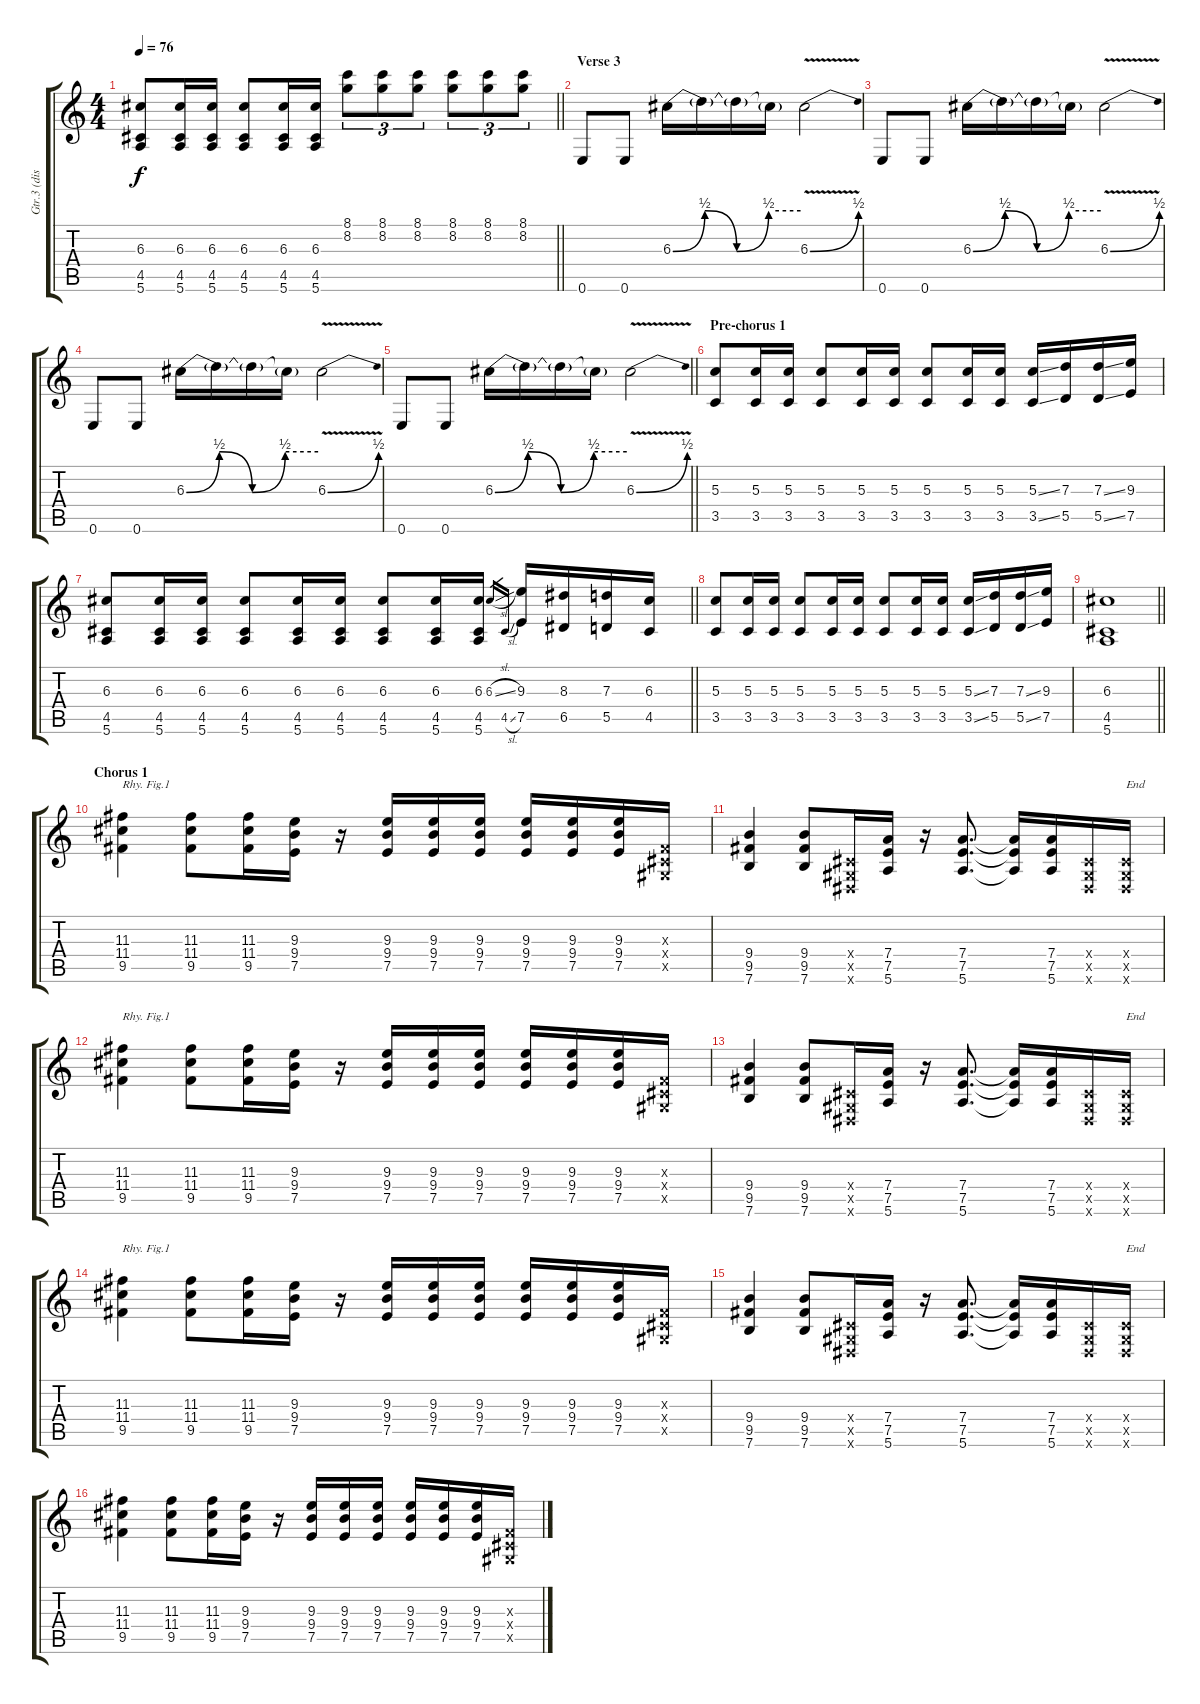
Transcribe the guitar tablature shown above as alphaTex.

\track ("Gtr.3 (dist.)" "Gtr.3 (dis") {instrument distortionguitar}
\staff {score tabs}
\tuning (E4 B3 G3 D3 A2 E2) {hide}
\ts (4 4)
\tempo 76
\clef g2
\barLineRight lightlight
\ks c
(6.3 4.5 5.6).8{dy f} (6.3 4.5 5.6).16 (6.3 4.5 5.6).16 (6.3 4.5 5.6).8 (6.3 4.5 5.6).16 (6.3 4.5 5.6).16 (8.1 8.2).8{tu (3 2)} (8.1 8.2).8{tu (3 2)} (8.1 8.2).8{tu (3 2)} (8.1 8.2).8{tu (3 2)} (8.1 8.2).8{tu (3 2)} (8.1 8.2).8{tu (3 2)} |
\section ("" "Verse 3")
0.6.8 0.6.8 6.3{be (custom 0 0 15 2 30 0 45 2 60 2)}.16 6.3{t}.16 6.3{t}.16 6.3{t}.16 6.3{be (bend 0 0 60 2) v}.2 |
0.6.8 0.6.8 6.3{be (custom 0 0 15 2 30 0 45 2 60 2)}.16 6.3{t}.16 6.3{t}.16 6.3{t}.16 6.3{be (bend 0 0 60 2) v}.2 |
0.6.8 0.6.8 6.3{be (custom 0 0 15 2 30 0 45 2 60 2)}.16 6.3{t}.16 6.3{t}.16 6.3{t}.16 6.3{be (bend 0 0 60 2) v}.2 |
\barLineRight lightlight
0.6.8 0.6.8 6.3{be (custom 0 0 15 2 30 0 45 2 60 2)}.16 6.3{t}.16 6.3{t}.16 6.3{t}.16 6.3{be (bend 0 0 60 2) v}.2 |
\section ("" "Pre-chorus 1")
(5.3 3.5).8 (5.3 3.5).16 (5.3 3.5).16 (5.3 3.5).8 (5.3 3.5).16 (5.3 3.5).16 (5.3 3.5).8 (5.3 3.5).16 (5.3 3.5).16 (5.3{ss} 3.5{ss}).16 (7.3 5.5).16 (7.3{ss} 5.5{ss}).16 (9.3 7.5).16 |
\barLineRight lightlight
(6.3 4.5 5.6).8 (6.3 4.5 5.6).16 (6.3 4.5 5.6).16 (6.3 4.5 5.6).8 (6.3 4.5 5.6).16 (6.3 4.5 5.6).16 (6.3 4.5 5.6).8 (6.3 4.5 5.6).16 (6.3 4.5 5.6).16 6.3{sl}.16{gr} 4.5{sl}.16{gr} (9.3 7.5).16 (8.3 6.5).16 (7.3 5.5).16 (6.3 4.5).16 |
(5.3 3.5).8 (5.3 3.5).16 (5.3 3.5).16 (5.3 3.5).8 (5.3 3.5).16 (5.3 3.5).16 (5.3 3.5).8 (5.3 3.5).16 (5.3 3.5).16 (5.3{ss} 3.5{ss}).16 (7.3 5.5).16 (7.3{ss} 5.5{ss}).16 (9.3 7.5).16 |
\barLineRight lightlight
(6.3 4.5 5.6).1 |
\section ("" "Chorus 1")
(11.3 11.4 9.5).4{txt "Rhy. Fig.1"} (11.3 11.4 9.5).8 (11.3 11.4 9.5).16 (9.3 9.4 7.5).16 r.16 (9.3 9.4 7.5).16 (9.3 9.4 7.5).16 (9.3 9.4 7.5).16 (9.3 9.4 7.5).16 (9.3 9.4 7.5).16 (9.3 9.4 7.5).16 (-1.3{x} -1.4{x} -1.5{x}).16 |
(9.4 9.5 7.6).4 (9.4 9.5 7.6).8 (-1.4{x} -1.5{x} -1.6{x}).16 (7.4 7.5 5.6).16 r.16 (7.4 7.5 5.6).8{d} (7.4{t} 7.5{t} 5.6{t}).16 (7.4 7.5 5.6).16 (-1.4{x} -1.5{x} -1.6{x}).16 (-1.4{x} -1.5{x} -1.6{x}).16{txt "End"} |
(11.3 11.4 9.5).4{txt "Rhy. Fig.1"} (11.3 11.4 9.5).8 (11.3 11.4 9.5).16 (9.3 9.4 7.5).16 r.16 (9.3 9.4 7.5).16 (9.3 9.4 7.5).16 (9.3 9.4 7.5).16 (9.3 9.4 7.5).16 (9.3 9.4 7.5).16 (9.3 9.4 7.5).16 (-1.3{x} -1.4{x} -1.5{x}).16 |
(9.4 9.5 7.6).4 (9.4 9.5 7.6).8 (-1.4{x} -1.5{x} -1.6{x}).16 (7.4 7.5 5.6).16 r.16 (7.4 7.5 5.6).8{d} (7.4{t} 7.5{t} 5.6{t}).16 (7.4 7.5 5.6).16 (-1.4{x} -1.5{x} -1.6{x}).16 (-1.4{x} -1.5{x} -1.6{x}).16{txt "End"} |
(11.3 11.4 9.5).4{txt "Rhy. Fig.1"} (11.3 11.4 9.5).8 (11.3 11.4 9.5).16 (9.3 9.4 7.5).16 r.16 (9.3 9.4 7.5).16 (9.3 9.4 7.5).16 (9.3 9.4 7.5).16 (9.3 9.4 7.5).16 (9.3 9.4 7.5).16 (9.3 9.4 7.5).16 (-1.3{x} -1.4{x} -1.5{x}).16 |
(9.4 9.5 7.6).4 (9.4 9.5 7.6).8 (-1.4{x} -1.5{x} -1.6{x}).16 (7.4 7.5 5.6).16 r.16 (7.4 7.5 5.6).8{d} (7.4{t} 7.5{t} 5.6{t}).16 (7.4 7.5 5.6).16 (-1.4{x} -1.5{x} -1.6{x}).16 (-1.4{x} -1.5{x} -1.6{x}).16{txt "End"} |
(11.3 11.4 9.5).4 (11.3 11.4 9.5).8 (11.3 11.4 9.5).16 (9.3 9.4 7.5).16 r.16 (9.3 9.4 7.5).16 (9.3 9.4 7.5).16 (9.3 9.4 7.5).16 (9.3 9.4 7.5).16 (9.3 9.4 7.5).16 (9.3 9.4 7.5).16 (-1.3{x} -1.4{x} -1.5{x}).16
